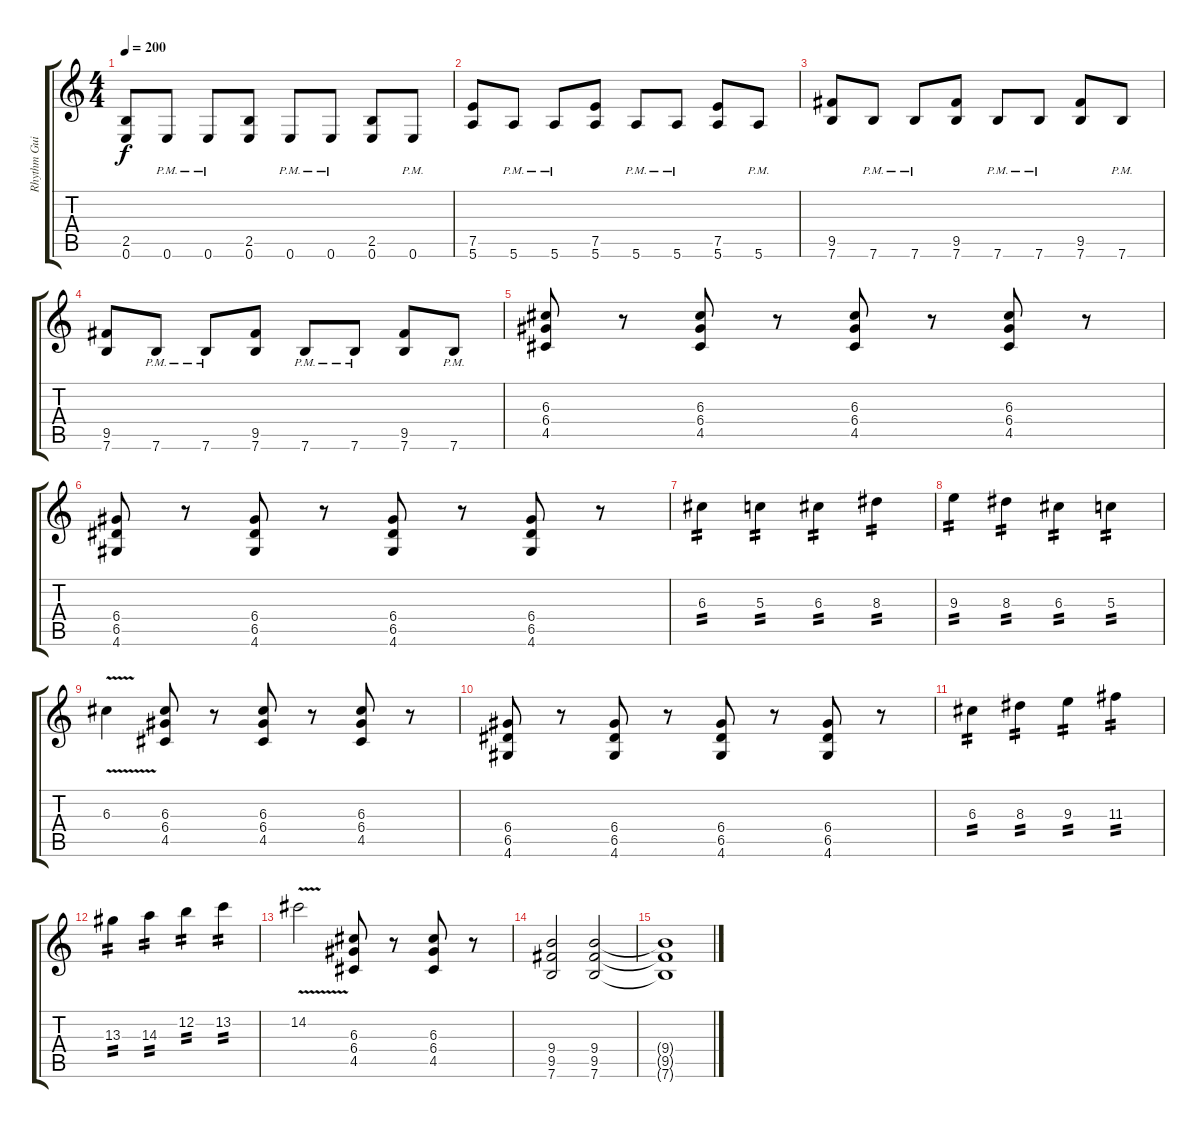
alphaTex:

\track ("Rhythm Guitar" "Rhythm Gui") {instrument distortionguitar}
\staff {score tabs}
\tuning (E4 B3 G3 D3 A2 E2) {hide}
\ts (4 4)
\tempo 200
\clef g2
\ks c
(2.5 0.6).8{dy f} 0.6{pm}.8 0.6{pm}.8 (2.5 0.6).8 0.6{pm}.8 0.6{pm}.8 (2.5 0.6).8 0.6{pm}.8 |
(7.5 5.6).8 5.6{pm}.8 5.6{pm}.8 (7.5 5.6).8 5.6{pm}.8 5.6{pm}.8 (7.5 5.6).8 5.6{pm}.8 |
(9.5 7.6).8 7.6{pm}.8 7.6{pm}.8 (9.5 7.6).8 7.6{pm}.8 7.6{pm}.8 (9.5 7.6).8 7.6{pm}.8 |
(9.5 7.6).8 7.6{pm}.8 7.6{pm}.8 (9.5 7.6).8 7.6{pm}.8 7.6{pm}.8 (9.5 7.6).8 7.6{pm}.8 |
(6.3 6.4 4.5).8 r.8 (6.3 6.4 4.5).8 r.8 (6.3 6.4 4.5).8 r.8 (6.3 6.4 4.5).8 r.8 |
(6.4 6.5 4.6).8 r.8 (6.4 6.5 4.6).8 r.8 (6.4 6.5 4.6).8 r.8 (6.4 6.5 4.6).8 r.8 |
6.3.4{tp 2} 5.3.4{tp 2} 6.3.4{tp 2} 8.3.4{tp 2} |
9.3.4{tp 2} 8.3.4{tp 2} 6.3.4{tp 2} 5.3.4{tp 2} |
6.3{v}.4 (6.3 6.4 4.5).8 r.8 (6.3 6.4 4.5).8 r.8 (6.3 6.4 4.5).8 r.8 |
(6.4 6.5 4.6).8 r.8 (6.4 6.5 4.6).8 r.8 (6.4 6.5 4.6).8 r.8 (6.4 6.5 4.6).8 r.8 |
6.3.4{tp 2} 8.3.4{tp 2} 9.3.4{tp 2} 11.3.4{tp 2} |
13.3.4{tp 2} 14.3.4{tp 2} 12.2.4{tp 2} 13.2.4{tp 2} |
14.2{v}.2 (6.3 6.4 4.5).8 r.8 (6.3 6.4 4.5).8 r.8 |
(9.4 9.5 7.6).2 (9.4 9.5 7.6).2 |
(9.4{t} 9.5{t} 7.6{t}).1
